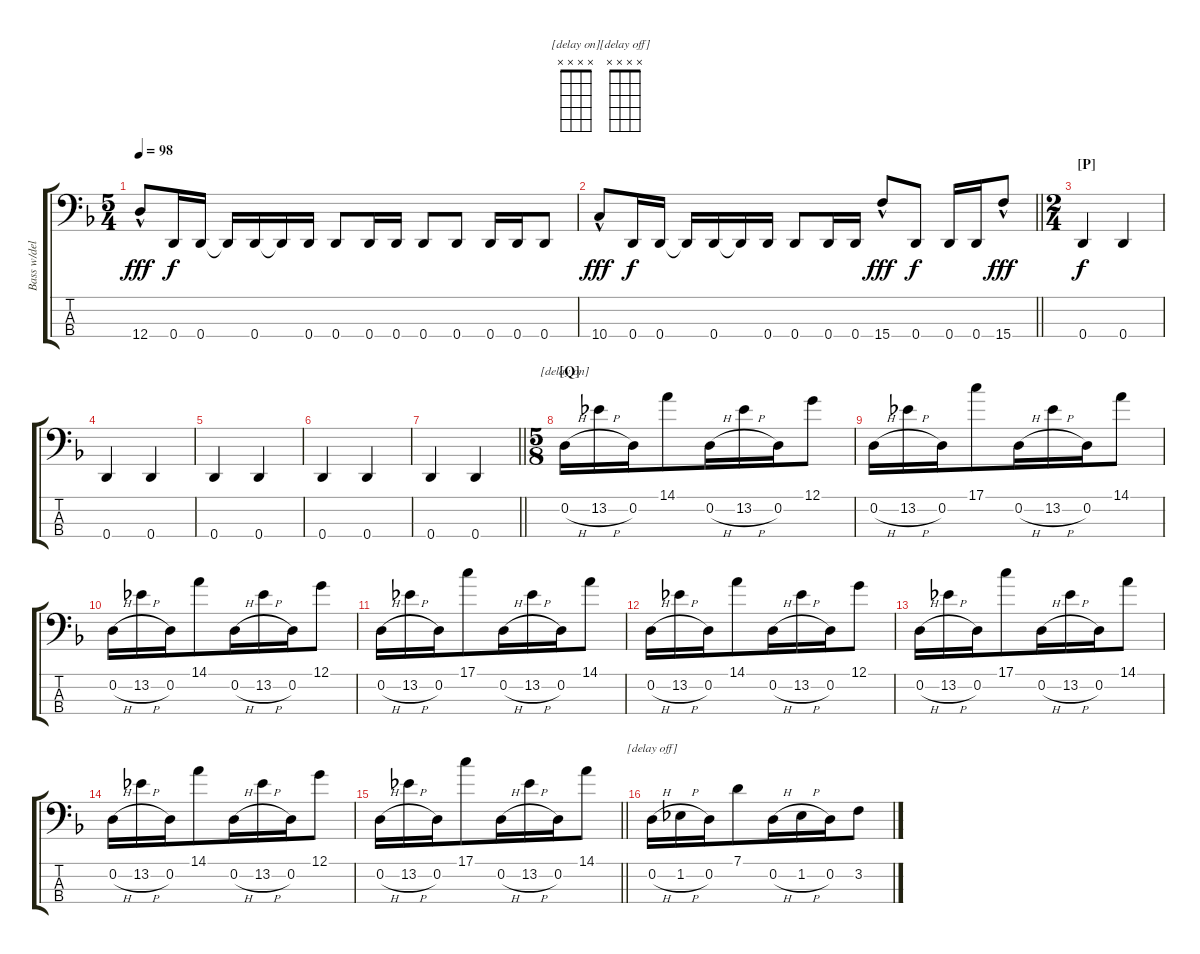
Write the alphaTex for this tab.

\track ("Bass w/delay" "Bass w/del") {instrument electricbasspick}
\staff {score tabs}
\tuning (G2 D2 A1 D1) {hide}
\chord ("[delay on]" x x x x)
\chord ("[delay off]" x x x x)
\ts (5 4)
\tempo 98
\clef f4
\ks dminor
12.4{hac}.8{dy fff} 0.4.16{dy f} 0.4.16 0.4{t}.16 0.4.16 0.4{t}.16 0.4.16 0.4.8 0.4.16 0.4.16 0.4.8 0.4.8 0.4.16 0.4.16 0.4.8 |
\barLineRight lightlight
10.4{hac}.8{dy fff} 0.4.16{dy f} 0.4.16 0.4{t}.16 0.4.16 0.4{t}.16 0.4.16 0.4.8 0.4.16 0.4.16 15.4{hac}.8{dy fff} 0.4.8{dy f} 0.4.16 0.4.16 15.4{hac}.8{dy fff} |
\ts (2 4)
\section ("" "[P]")
0.4.4{dy f} 0.4.4 |
0.4.4 0.4.4 |
0.4.4 0.4.4 |
0.4.4 0.4.4 |
\barLineRight lightlight
0.4.4 0.4.4 |
\ts (5 8)
\section ("" "[Q]")
0.2{h}.16{ch "[delay on]"} 13.2{h}.16{beam merge} 0.2.16 14.1.8 0.2{h}.16{beam merge} 13.2{h}.16 0.2.16{beam merge} 12.1.8 |
0.2{h}.16 13.2{h}.16{beam merge} 0.2.16 17.1.8 0.2{h}.16{beam merge} 13.2{h}.16 0.2.16{beam merge} 14.1.8 |
0.2{h}.16 13.2{h}.16{beam merge} 0.2.16 14.1.8 0.2{h}.16{beam merge} 13.2{h}.16 0.2.16{beam merge} 12.1.8 |
0.2{h}.16 13.2{h}.16{beam merge} 0.2.16 17.1.8 0.2{h}.16{beam merge} 13.2{h}.16 0.2.16{beam merge} 14.1.8 |
0.2{h}.16 13.2{h}.16{beam merge} 0.2.16 14.1.8 0.2{h}.16{beam merge} 13.2{h}.16 0.2.16{beam merge} 12.1.8 |
0.2{h}.16 13.2{h}.16{beam merge} 0.2.16 17.1.8 0.2{h}.16{beam merge} 13.2{h}.16 0.2.16{beam merge} 14.1.8 |
0.2{h}.16 13.2{h}.16{beam merge} 0.2.16 14.1.8 0.2{h}.16{beam merge} 13.2{h}.16 0.2.16{beam merge} 12.1.8 |
\barLineRight lightlight
0.2{h}.16 13.2{h}.16{beam merge} 0.2.16 17.1.8 0.2{h}.16{beam merge} 13.2{h}.16 0.2.16{beam merge} 14.1.8 |
0.2{h}.16{ch "[delay off]"} 1.2{h}.16{beam merge} 0.2.16 7.1.8 0.2{h}.16{beam merge} 1.2{h}.16 0.2.16{beam merge} 3.2.8
